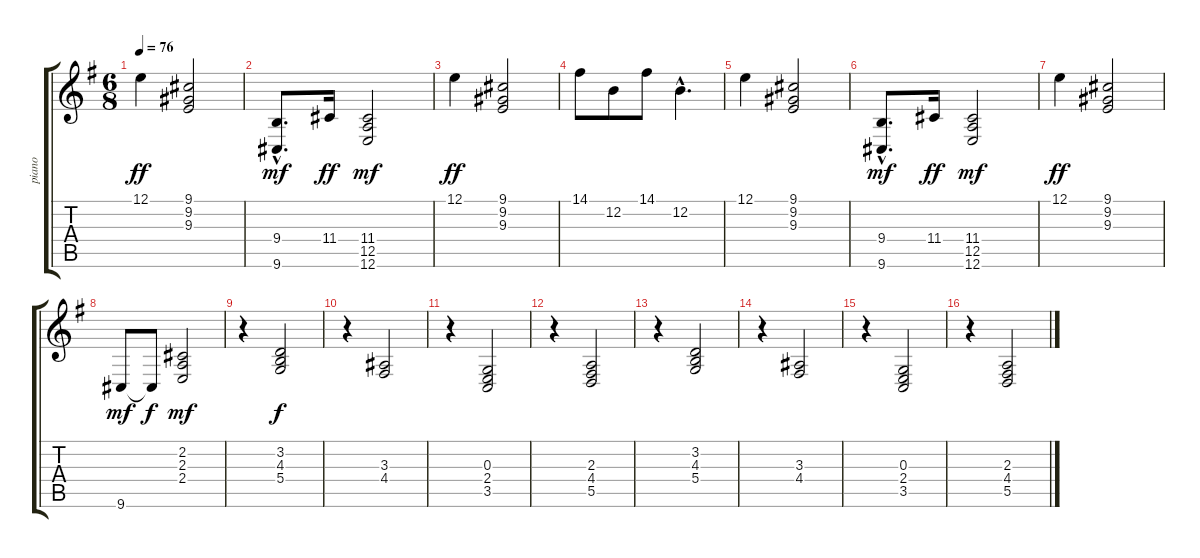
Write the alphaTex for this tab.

\track ("piano" "piano") {instrument acousticgrandpiano}
\staff {score tabs}
\tuning (E4 B3 G3 D3 A2 E2) {hide}
\ts (6 8)
\tempo 76
\clef g2
\ks g
12.1.4{dy ff} (9.1 9.2 9.3).2 |
(9.4{hac} 9.6{hac}).8{d dy mf} 11.4.16{dy ff} (11.4 12.5 12.6).2{dy mf} |
12.1.4{dy ff} (9.1 9.2 9.3).2 |
14.1.8 12.2.8 14.1.8 12.2{hac}.4{d} |
12.1.4 (9.1 9.2 9.3).2 |
(9.4{hac} 9.6{hac}).8{d dy mf} 11.4.16{dy ff} (11.4 12.5 12.6).2{dy mf} |
12.1.4{dy ff} (9.1 9.2 9.3).2 |
9.6.8{dy mf} 9.6{t}.8{dy f} (2.2 2.3 2.4).2{dy mf} |
r.4 (3.2 4.3 5.4).2{dy f} |
r.4 (3.3 4.4).2 |
r.4 (0.3 2.4 3.5).2 |
r.4 (2.3 4.4 5.5).2 |
r.4 (3.2 4.3 5.4).2 |
r.4 (3.3 4.4).2 |
r.4 (0.3 2.4 3.5).2 |
r.4 (2.3 4.4 5.5).2
